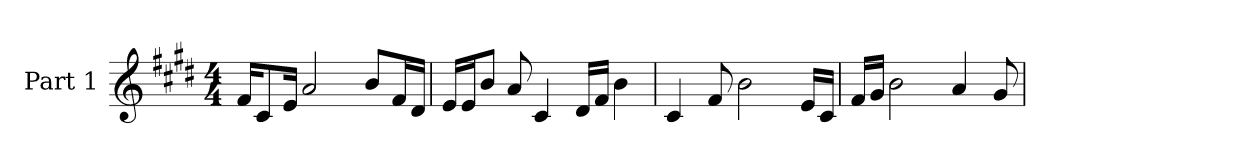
**kern
*part1
*staff1
*I"Part 1
*clefG2
*k[f#c#g#d#]
*E:
*M4/4
=1
16f#/KL
8c#/
16e/Jk
2a
8b/L
16f#/L
16d#/JJ
=2
16e/LL
16e/J
8b/J
8a
4c#
16d#/LL
16f#/JJ
4b
=3
4c#
8f#
2b
16e/LL
16c#/JJ
=4
16f#/LL
16g#/JJ
2b
4a
8g#
=
*-
